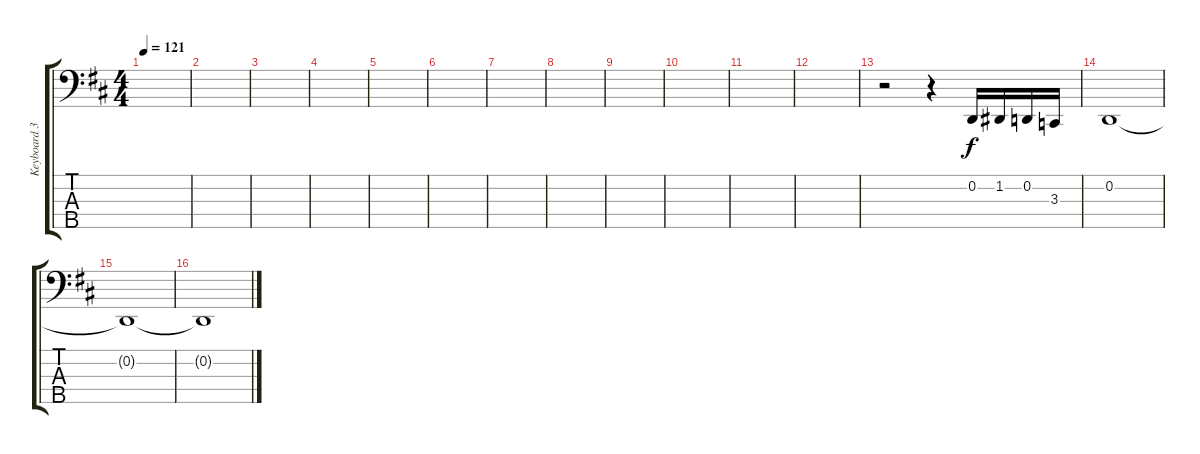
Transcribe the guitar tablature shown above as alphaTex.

\track ("Keyboard 3" "Keyboard 3") {instrument stringensemble1}
\staff {score tabs}
\tuning (G2 D2 A1 E1 B0) {hide}
\ts (4 4)
\tempo 121
\clef f4
\ks d
|
|
|
|
|
|
|
|
|
|
|
|
r.2 r.4 0.2.16 1.2.16 0.2.16 3.3.16 |
0.2.1 |
0.2{t}.1 |
0.2{t}.1
